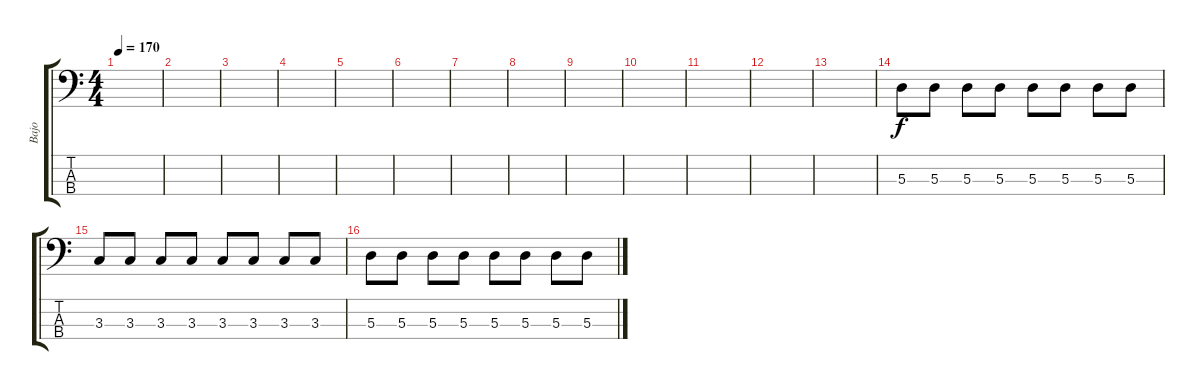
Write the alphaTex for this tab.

\track ("Bajo" "Bajo") {instrument electricbassfinger}
\staff {score tabs}
\tuning (G2 D2 A1 E1) {hide}
\ts (4 4)
\tempo 170
\clef f4
\ks c
|
|
|
|
|
|
|
|
|
|
|
|
|
5.3.8 5.3.8 5.3.8 5.3.8 5.3.8 5.3.8 5.3.8 5.3.8 |
3.3.8 3.3.8 3.3.8 3.3.8 3.3.8 3.3.8 3.3.8 3.3.8 |
5.3.8 5.3.8 5.3.8 5.3.8 5.3.8 5.3.8 5.3.8 5.3.8
